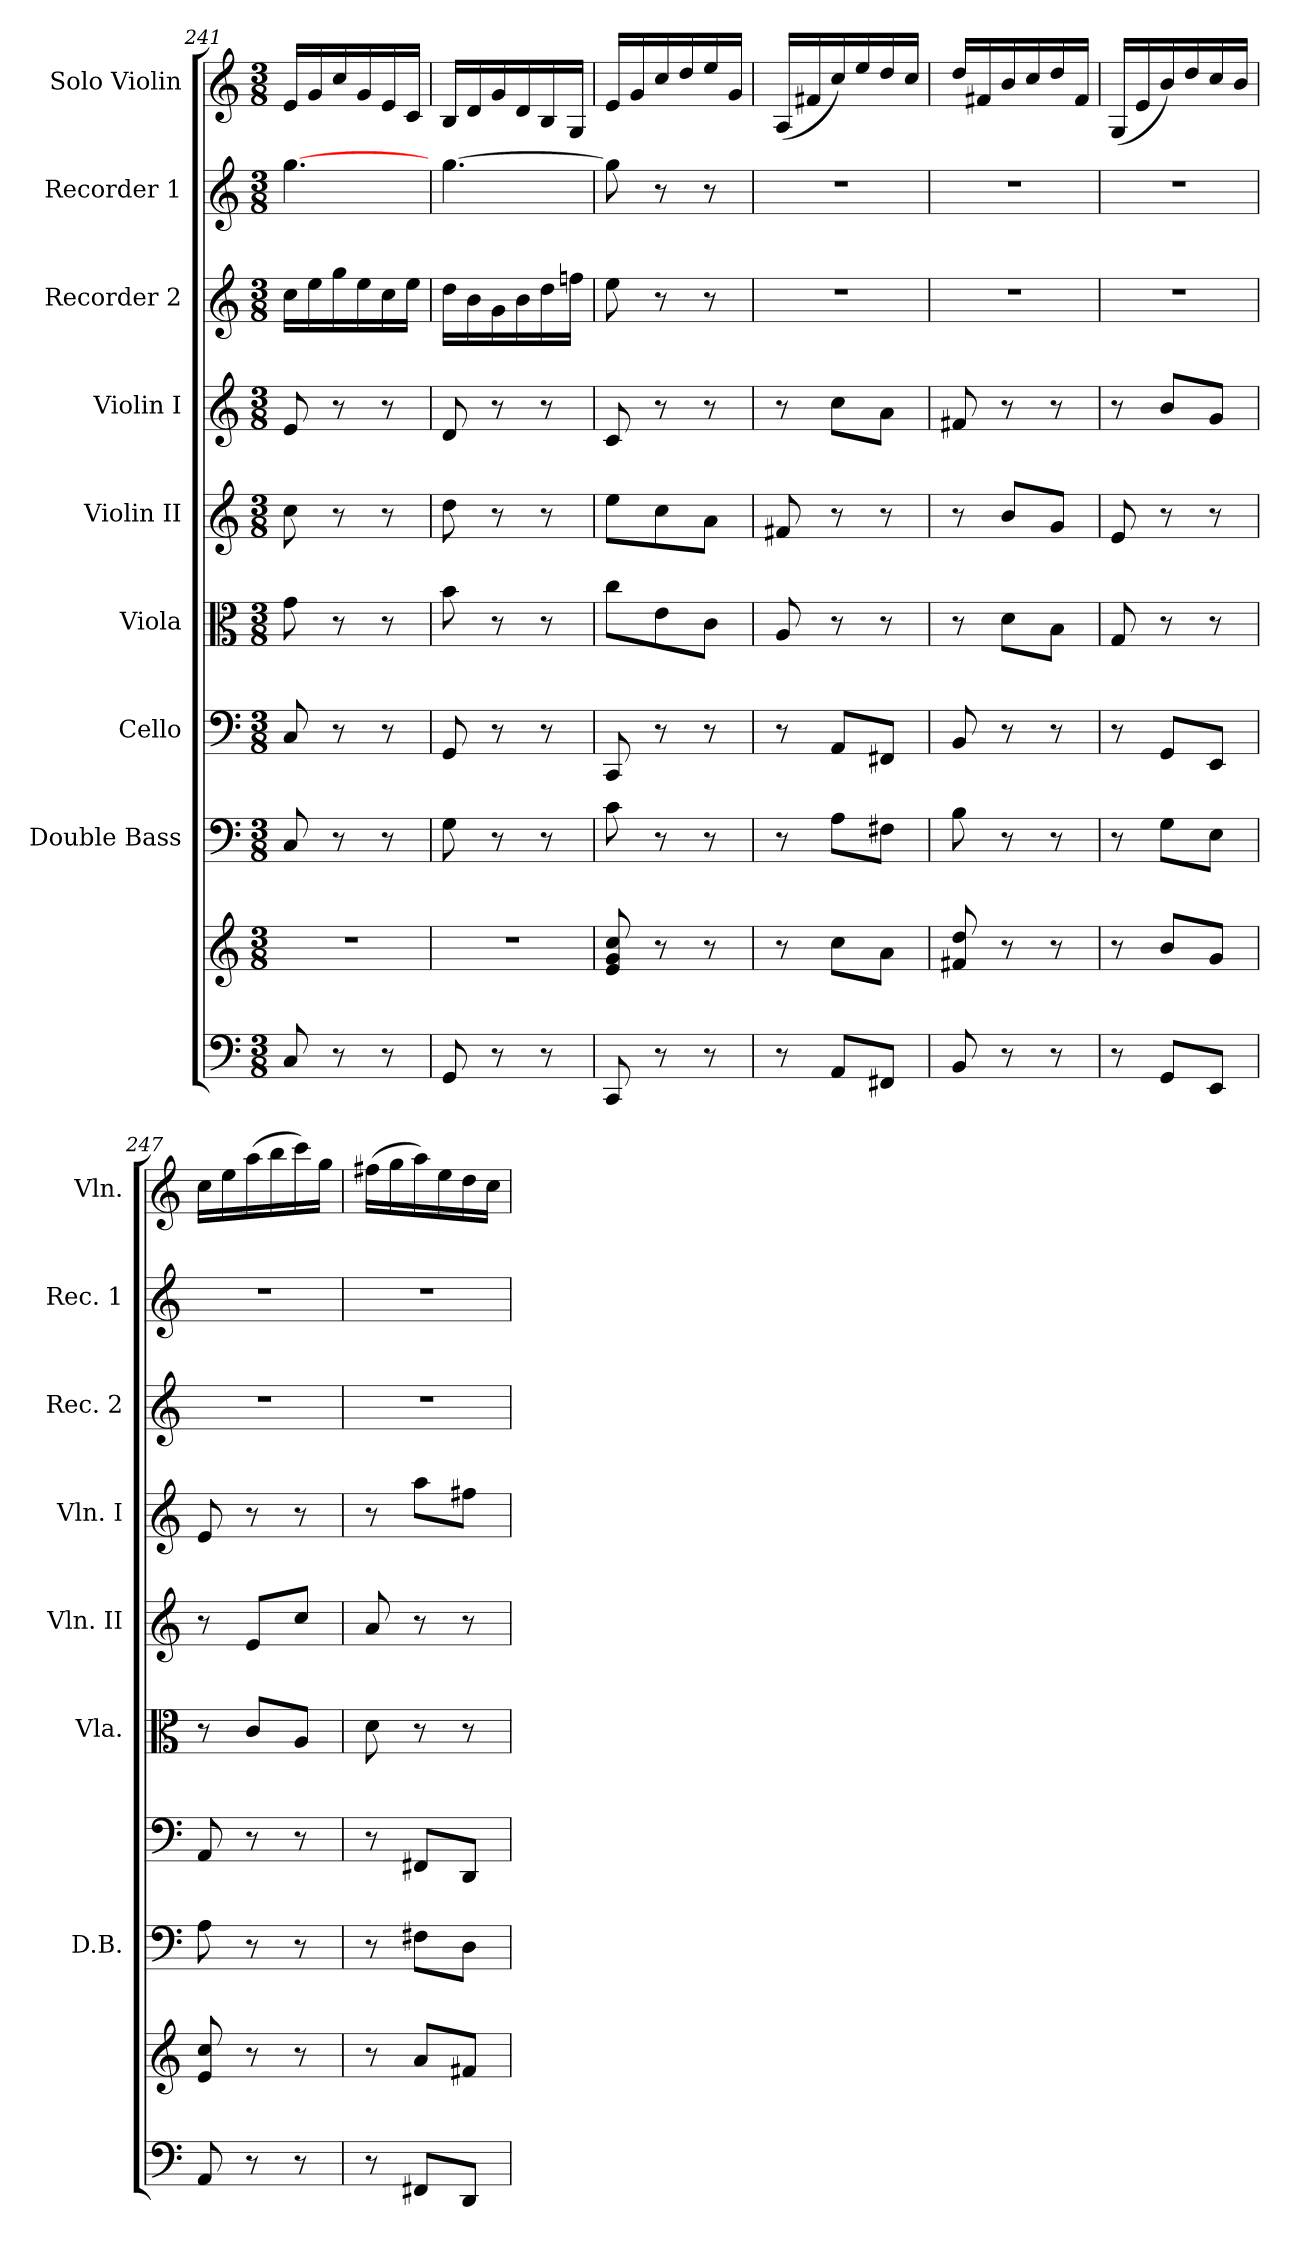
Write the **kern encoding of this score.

**kern	**kern	**kern	**kern	**kern	**kern	**kern	**kern	**kern	**kern
*part9	*part9	*part8	*part7	*part6	*part5	*part4	*part3	*part2	*part1
*staff10	*staff9	*staff8	*staff7	*staff6	*staff5	*staff4	*staff3	*staff2	*staff1
*	*	*I"Double Bass	*I"Cello	*I"Viola	*I"Violin II	*I"Violin I	*I"Recorder 2	*I"Recorder 1	*I"Solo Violin
*	*	*I'D.B.	*	*I'Vla.	*I'Vln. II	*I'Vln. I	*I'Rec. 2	*I'Rec. 1	*I'Vln.
*clefF4	*clefG2	*clefF4	*clefF4	*clefC3	*clefG2	*clefG2	*clefG2	*clefG2	*clefG2
*	*	*ITrd7c12	*	*	*	*	*	*	*
*M3/8	*M3/8	*M3/8	*M3/8	*M3/8	*M3/8	*M3/8	*M3/8	*M3/8	*M3/8
=241	=241	=241	=241	=241	=241	=241	=241	=241	=241
8C/	4.r	8CC/	8C/	8g\	8cc\	8e/	16cc\LL	[4.gg\	16e/LL
.	.	.	.	.	.	.	16ee\	.	16g/
8r	.	8r	8r	8r	8r	8r	16gg\	.	16cc/
.	.	.	.	.	.	.	16ee\	.	16g/
8r	.	8r	8r	8r	8r	8r	16cc\	.	16e/
.	.	.	.	.	.	.	16ee\JJ	.	16c/JJ
=242	=242	=242	=242	=242	=242	=242	=242	=242	=242
8GG/	4.r	8GG\	8GG/	8b\	8dd\	8d/	16dd\LL	[4.gg\	16B/LL
.	.	.	.	.	.	.	16b\	.	16d/
8r	.	8r	8r	8r	8r	8r	16g\	.	16g/
.	.	.	.	.	.	.	16b\	.	16d/
8r	.	8r	8r	8r	8r	8r	16dd\	.	16B/
.	.	.	.	.	.	.	16ffn\JJ	.	16G/JJ
=243	=243	=243	=243	=243	=243	=243	=243	=243	=243
8CC/	8e/ 8g/ 8cc/	8C\	8CC/	8cc\L	8ee\L	8c/	8ee\	8gg\]	16e/LL
.	.	.	.	.	.	.	.	.	16g/
8r	8r	8r	8r	8e\	8cc\	8r	8r	8r	16cc/
.	.	.	.	.	.	.	.	.	16dd/
8r	8r	8r	8r	8c\J	8a\J	8r	8r	8r	16ee/
.	.	.	.	.	.	.	.	.	16g/JJ
=244	=244	=244	=244	=244	=244	=244	=244	=244	=244
8r	8r	8r	8r	8A/	8f#/	8r	4.r	4.r	(<16A/LL
.	.	.	.	.	.	.	.	.	16f#/
8AA/L	8cc\L	8AA\L	8AA/L	8r	8r	8cc\L	.	.	16cc/)
.	.	.	.	.	.	.	.	.	16ee/
8FF#/J	8a\J	8FF#\J	8FF#/J	8r	8r	8a\J	.	.	16dd/
.	.	.	.	.	.	.	.	.	16cc/JJ
=245	=245	=245	=245	=245	=245	=245	=245	=245	=245
8BB/	8f#/ 8dd/	8BB\	8BB/	8r	8r	8f#/	4.r	4.r	16dd/LL
.	.	.	.	.	.	.	.	.	16f#/
8r	8r	8r	8r	8d\L	8b/L	8r	.	.	16b/
.	.	.	.	.	.	.	.	.	16cc/
8r	8r	8r	8r	8B\J	8g/J	8r	.	.	16dd/
.	.	.	.	.	.	.	.	.	16f#/JJ
=246	=246	=246	=246	=246	=246	=246	=246	=246	=246
8r	8r	8r	8r	8G/	8e/	8r	4.r	4.r	(<16G/LL
.	.	.	.	.	.	.	.	.	16e/
8GG/L	8b/L	8GG\L	8GG/L	8r	8r	8b/L	.	.	16b/)
.	.	.	.	.	.	.	.	.	16dd/
8EE/J	8g/J	8EE\J	8EE/J	8r	8r	8g/J	.	.	16cc/
.	.	.	.	.	.	.	.	.	16b/JJ
=247	=247	=247	=247	=247	=247	=247	=247	=247	=247
8AA/	8e/ 8cc/	8AA\	8AA/	8r	8r	8e/	4.r	4.r	16cc\LL
.	.	.	.	.	.	.	.	.	16ee\
8r	8r	8r	8r	8c/L	8e/L	8r	.	.	(>16aa\
.	.	.	.	.	.	.	.	.	16bb\
8r	8r	8r	8r	8A/J	8cc/J	8r	.	.	16ccc\)
.	.	.	.	.	.	.	.	.	16gg\JJ
=248	=248	=248	=248	=248	=248	=248	=248	=248	=248
8r	8r	8r	8r	8d\	8a/	8r	4.r	4.r	(>16ff#\LL
.	.	.	.	.	.	.	.	.	16gg\
8FF#/L	8a/L	8FF#\L	8FF#/L	8r	8r	8aa\L	.	.	16aa\)
.	.	.	.	.	.	.	.	.	16ee\
8DD/J	8f#/J	8DD\J	8DD/J	8r	8r	8ff#\J	.	.	16dd\
.	.	.	.	.	.	.	.	.	16cc\JJ
=	=	=	=	=	=	=	=	=	=
*-	*-	*-	*-	*-	*-	*-	*-	*-	*-
